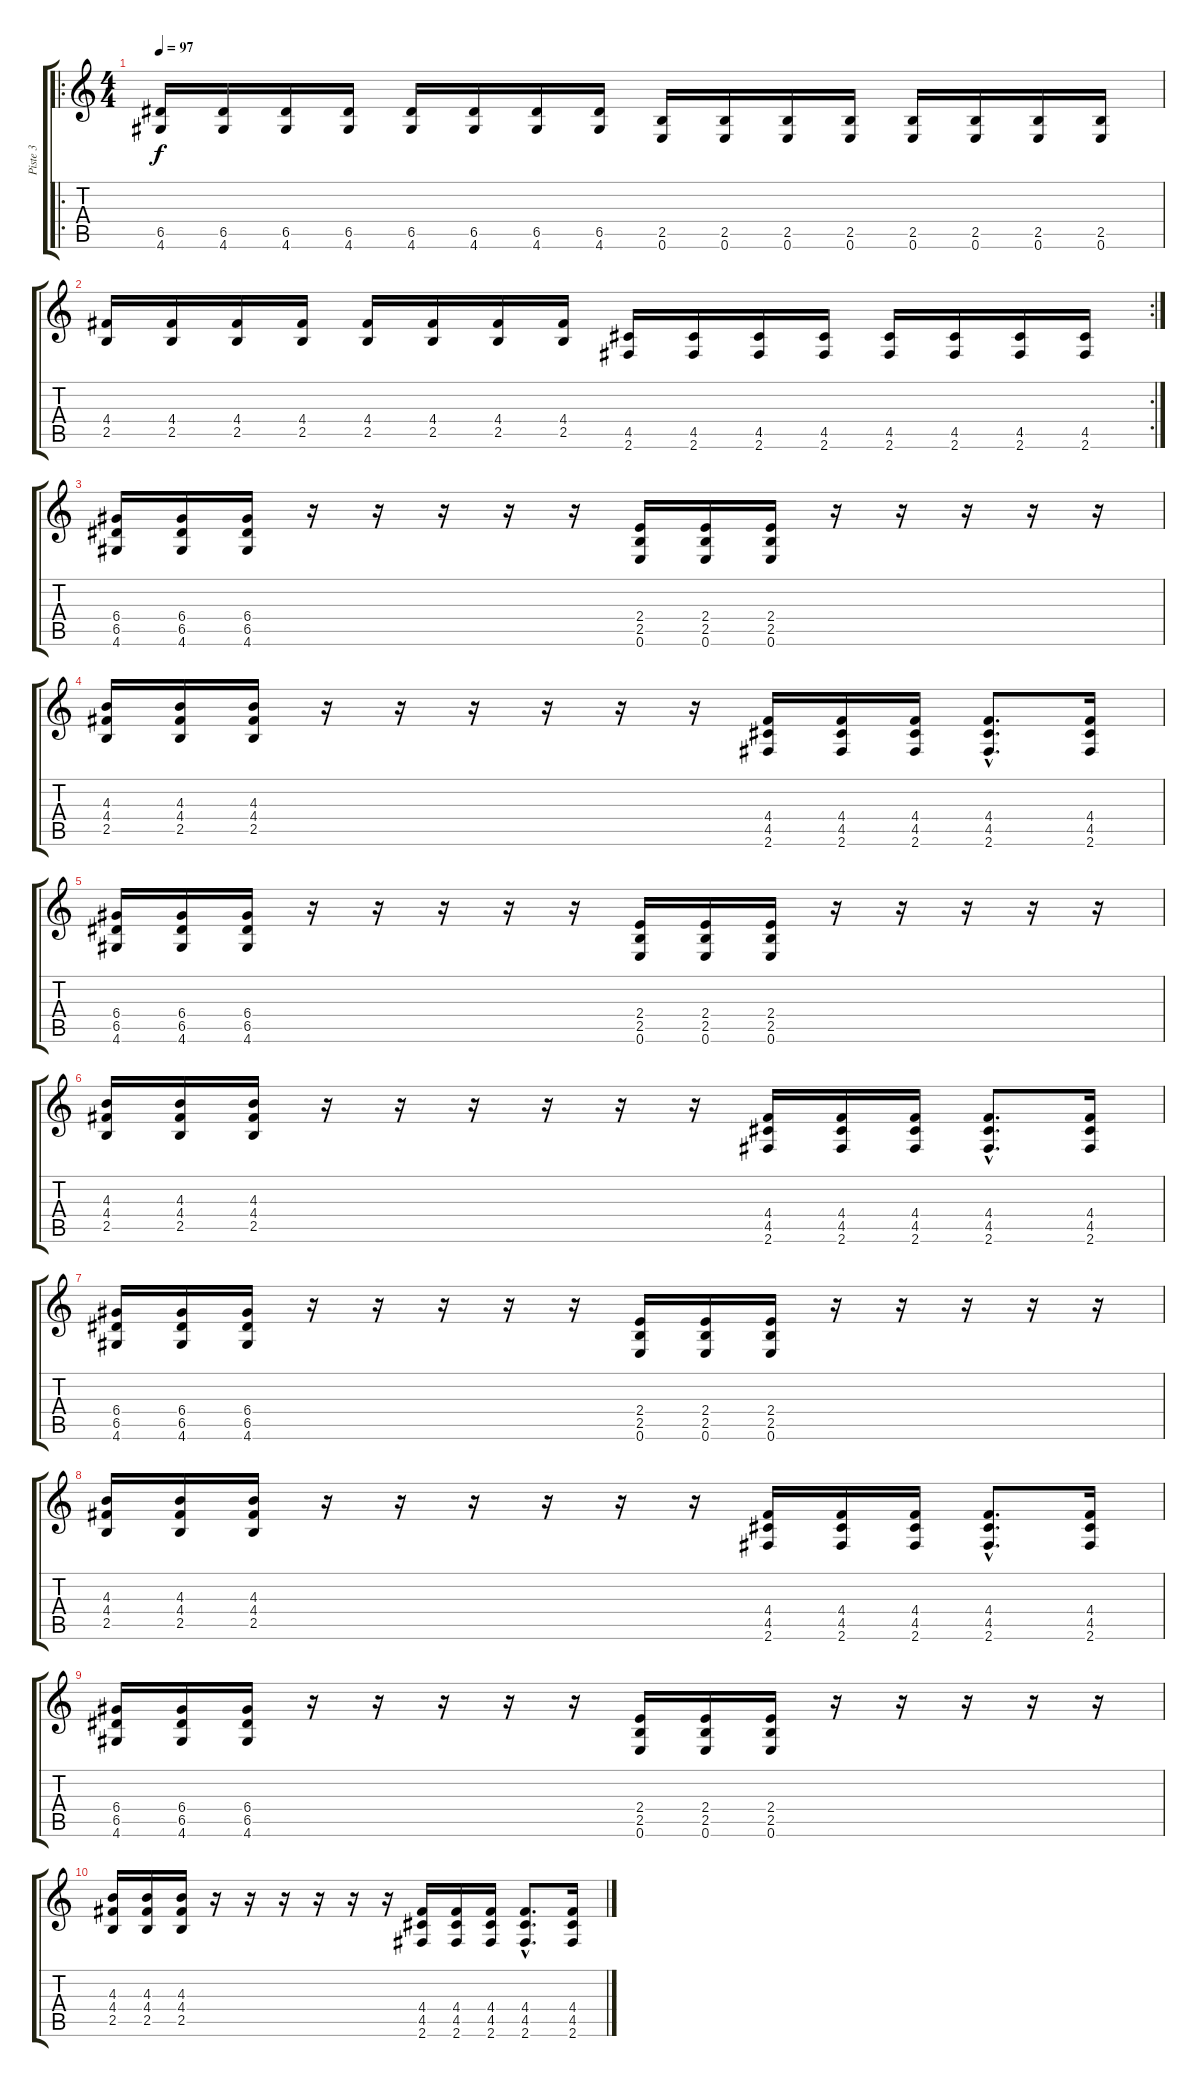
\track ("Piste 3" "Piste 3") {instrument distortionguitar}
\staff {score tabs}
\tuning (E4 B3 G3 D3 A2 E2) {hide}
\ro
\ts (4 4)
\tempo 97
\clef g2
\ks c
(6.5 4.6).16{dy f instrument distortionguitar} (6.5 4.6).16 (6.5 4.6).16 (6.5 4.6).16 (6.5 4.6).16 (6.5 4.6).16 (6.5 4.6).16 (6.5 4.6).16 (2.5 0.6).16 (2.5 0.6).16 (2.5 0.6).16 (2.5 0.6).16 (2.5 0.6).16 (2.5 0.6).16 (2.5 0.6).16 (2.5 0.6).16 |
\rc 2
(4.4 2.5).16 (4.4 2.5).16 (4.4 2.5).16 (4.4 2.5).16 (4.4 2.5).16 (4.4 2.5).16 (4.4 2.5).16 (4.4 2.5).16 (4.5 2.6).16 (4.5 2.6).16 (4.5 2.6).16 (4.5 2.6).16 (4.5 2.6).16 (4.5 2.6).16 (4.5 2.6).16 (4.5 2.6).16 |
(6.4 6.5 4.6).16 (6.4 6.5 4.6).16 (6.4 6.5 4.6).16 r.16 r.16 r.16 r.16 r.16 (2.4 2.5 0.6).16 (2.4 2.5 0.6).16 (2.4 2.5 0.6).16 r.16 r.16 r.16 r.16 r.16 |
(4.3 4.4 2.5).16 (4.3 4.4 2.5).16 (4.3 4.4 2.5).16 r.16 r.16 r.16 r.16 r.16 r.16 (4.4 4.5 2.6).16 (4.4 4.5 2.6).16 (4.4 4.5 2.6).16 (4.4{hac} 4.5{hac} 2.6{hac}).8{d} (4.4 4.5 2.6).16 |
(6.4 6.5 4.6).16 (6.4 6.5 4.6).16 (6.4 6.5 4.6).16 r.16 r.16 r.16 r.16 r.16 (2.4 2.5 0.6).16 (2.4 2.5 0.6).16 (2.4 2.5 0.6).16 r.16 r.16 r.16 r.16 r.16 |
(4.3 4.4 2.5).16 (4.3 4.4 2.5).16 (4.3 4.4 2.5).16 r.16 r.16 r.16 r.16 r.16 r.16 (4.4 4.5 2.6).16 (4.4 4.5 2.6).16 (4.4 4.5 2.6).16 (4.4{hac} 4.5{hac} 2.6{hac}).8{d} (4.4 4.5 2.6).16 |
(6.4 6.5 4.6).16 (6.4 6.5 4.6).16 (6.4 6.5 4.6).16 r.16 r.16 r.16 r.16 r.16 (2.4 2.5 0.6).16 (2.4 2.5 0.6).16 (2.4 2.5 0.6).16 r.16 r.16 r.16 r.16 r.16 |
(4.3 4.4 2.5).16 (4.3 4.4 2.5).16 (4.3 4.4 2.5).16 r.16 r.16 r.16 r.16 r.16 r.16 (4.4 4.5 2.6).16 (4.4 4.5 2.6).16 (4.4 4.5 2.6).16 (4.4{hac} 4.5{hac} 2.6{hac}).8{d} (4.4 4.5 2.6).16 |
(6.4 6.5 4.6).16 (6.4 6.5 4.6).16 (6.4 6.5 4.6).16 r.16 r.16 r.16 r.16 r.16 (2.4 2.5 0.6).16 (2.4 2.5 0.6).16 (2.4 2.5 0.6).16 r.16 r.16 r.16 r.16 r.16 |
(4.3 4.4 2.5).16 (4.3 4.4 2.5).16 (4.3 4.4 2.5).16 r.16 r.16 r.16 r.16 r.16 r.16 (4.4 4.5 2.6).16 (4.4 4.5 2.6).16 (4.4 4.5 2.6).16 (4.4{hac} 4.5{hac} 2.6{hac}).8{d} (4.4 4.5 2.6).16
